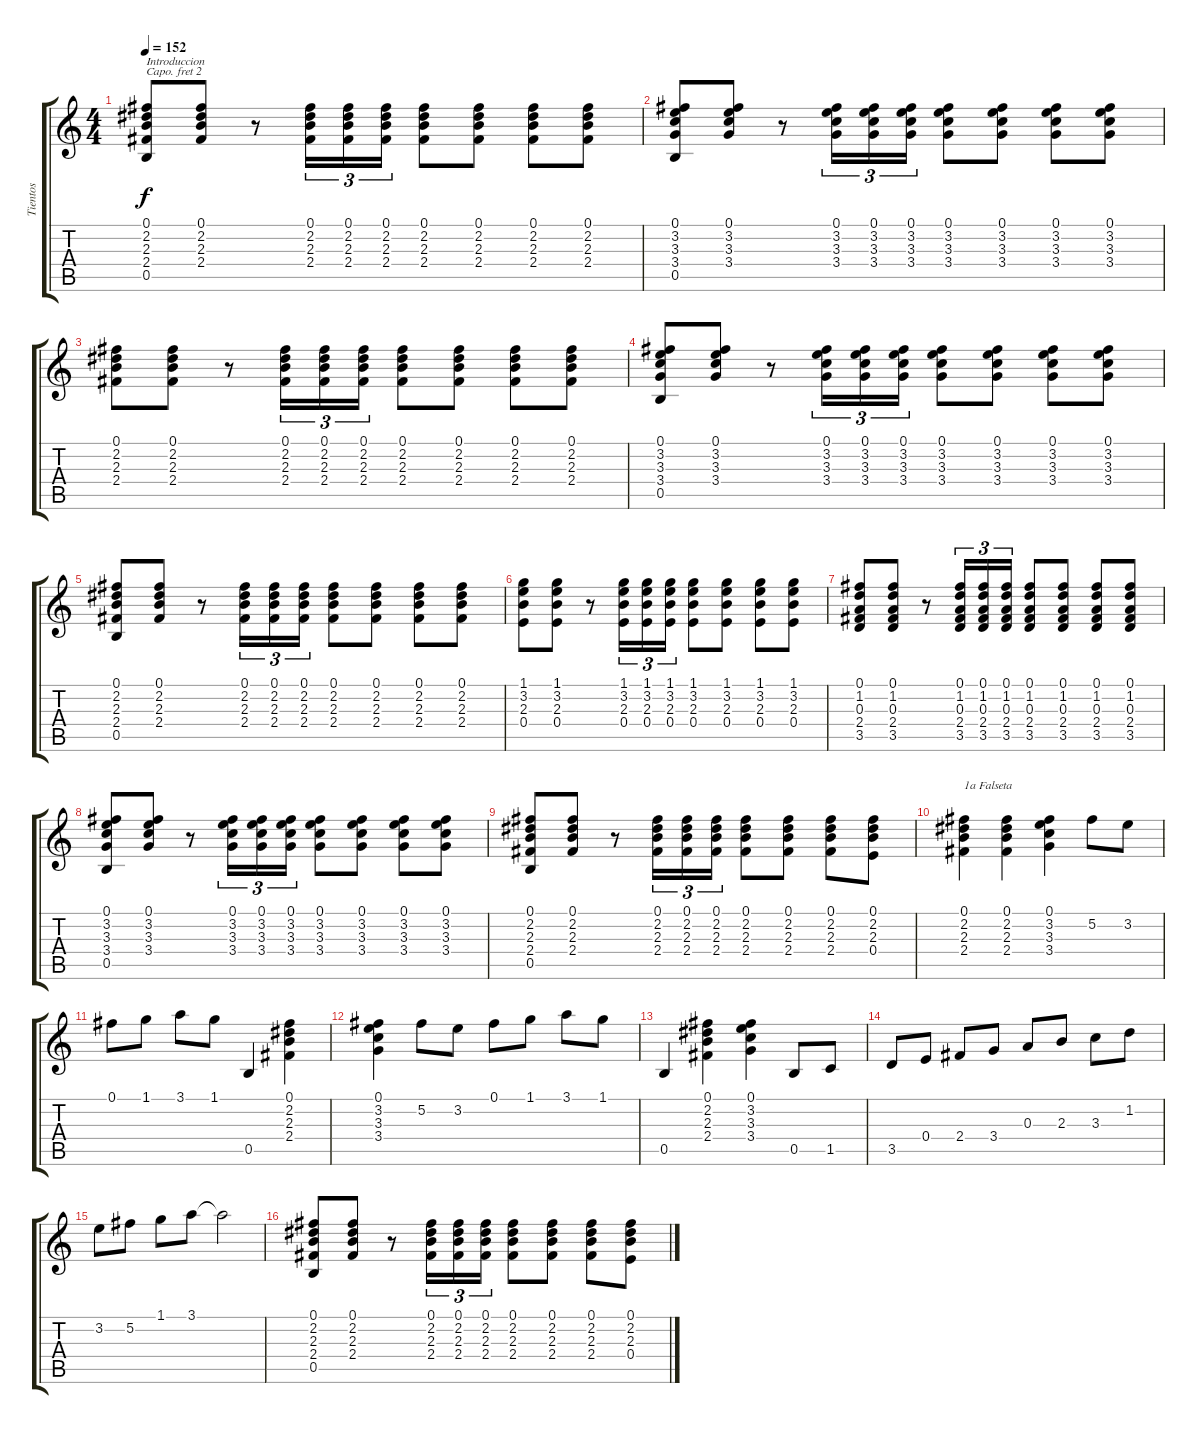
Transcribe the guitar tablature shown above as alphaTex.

\track ("Tientos" "Tientos") {instrument acousticguitarnylon}
\staff {score tabs}
\capo 2
\tuning (E4 B3 G3 D3 A2 E2) {hide}
\ts (4 4)
\tempo 152
\clef g2
\ks c
(0.1 2.2 2.3 2.4 0.5).8{txt "Introduccion" dy f instrument acousticguitarnylon} (0.1 2.2 2.3 2.4).8 r.8 (0.1 2.2 2.3 2.4).16{tu (3 2)} (0.1 2.2 2.3 2.4).16{tu (3 2)} (0.1 2.2 2.3 2.4).16{tu (3 2)} (0.1 2.2 2.3 2.4).8 (0.1 2.2 2.3 2.4).8 (0.1 2.2 2.3 2.4).8 (0.1 2.2 2.3 2.4).8 |
(0.1 3.2 3.3 3.4 0.5).8 (0.1 3.2 3.3 3.4).8 r.8 (0.1 3.2 3.3 3.4).16{tu (3 2)} (0.1 3.2 3.3 3.4).16{tu (3 2)} (0.1 3.2 3.3 3.4).16{tu (3 2)} (0.1 3.2 3.3 3.4).8 (0.1 3.2 3.3 3.4).8 (0.1 3.2 3.3 3.4).8 (0.1 3.2 3.3 3.4).8 |
(0.1 2.2 2.3 2.4).8 (0.1 2.2 2.3 2.4).8 r.8 (0.1 2.2 2.3 2.4).16{tu (3 2)} (0.1 2.2 2.3 2.4).16{tu (3 2)} (0.1 2.2 2.3 2.4).16{tu (3 2)} (0.1 2.2 2.3 2.4).8 (0.1 2.2 2.3 2.4).8 (0.1 2.2 2.3 2.4).8 (0.1 2.2 2.3 2.4).8 |
(0.1 3.2 3.3 3.4 0.5).8 (0.1 3.2 3.3 3.4).8 r.8 (0.1 3.2 3.3 3.4).16{tu (3 2)} (0.1 3.2 3.3 3.4).16{tu (3 2)} (0.1 3.2 3.3 3.4).16{tu (3 2)} (0.1 3.2 3.3 3.4).8 (0.1 3.2 3.3 3.4).8 (0.1 3.2 3.3 3.4).8 (0.1 3.2 3.3 3.4).8 |
(0.1 2.2 2.3 2.4 0.5).8 (0.1 2.2 2.3 2.4).8 r.8 (0.1 2.2 2.3 2.4).16{tu (3 2)} (0.1 2.2 2.3 2.4).16{tu (3 2)} (0.1 2.2 2.3 2.4).16{tu (3 2)} (0.1 2.2 2.3 2.4).8 (0.1 2.2 2.3 2.4).8 (0.1 2.2 2.3 2.4).8 (0.1 2.2 2.3 2.4).8 |
(1.1 3.2 2.3 0.4).8 (1.1 3.2 2.3 0.4).8 r.8 (1.1 3.2 2.3 0.4).16{tu (3 2)} (1.1 3.2 2.3 0.4).16{tu (3 2)} (1.1 3.2 2.3 0.4).16{tu (3 2)} (1.1 3.2 2.3 0.4).8 (1.1 3.2 2.3 0.4).8 (1.1 3.2 2.3 0.4).8 (1.1 3.2 2.3 0.4).8 |
(0.1 1.2 0.3 2.4 3.5).8 (0.1 1.2 0.3 2.4 3.5).8 r.8 (0.1 1.2 0.3 2.4 3.5).16{tu (3 2)} (0.1 1.2 0.3 2.4 3.5).16{tu (3 2)} (0.1 1.2 0.3 2.4 3.5).16{tu (3 2)} (0.1 1.2 0.3 2.4 3.5).8 (0.1 1.2 0.3 2.4 3.5).8 (0.1 1.2 0.3 2.4 3.5).8 (0.1 1.2 0.3 2.4 3.5).8 |
(0.1 3.2 3.3 3.4 0.5).8 (0.1 3.2 3.3 3.4).8 r.8 (0.1 3.2 3.3 3.4).16{tu (3 2)} (0.1 3.2 3.3 3.4).16{tu (3 2)} (0.1 3.2 3.3 3.4).16{tu (3 2)} (0.1 3.2 3.3 3.4).8 (0.1 3.2 3.3 3.4).8 (0.1 3.2 3.3 3.4).8 (0.1 3.2 3.3 3.4).8 |
(0.1 2.2 2.3 2.4 0.5).8 (0.1 2.2 2.3 2.4).8 r.8 (0.1 2.2 2.3 2.4).16{tu (3 2)} (0.1 2.2 2.3 2.4).16{tu (3 2)} (0.1 2.2 2.3 2.4).16{tu (3 2)} (0.1 2.2 2.3 2.4).8 (0.1 2.2 2.3 2.4).8 (0.1 2.2 2.3 2.4).8 (0.1 2.2 2.3 0.4).8 |
(0.1 2.2 2.3 2.4).4{txt "1a Falseta"} (0.1 2.2 2.3 2.4).4 (0.1 3.2 3.3 3.4).4 5.2.8 3.2.8 |
0.1.8 1.1.8 3.1.8 1.1.8 0.5.4 (0.1 2.2 2.3 2.4).4 |
(0.1 3.2 3.3 3.4).4 5.2.8 3.2.8 0.1.8 1.1.8 3.1.8 1.1.8 |
0.5.4 (0.1 2.2 2.3 2.4).4 (0.1 3.2 3.3 3.4).4 0.5.8 1.5.8 |
3.5.8 0.4.8 2.4.8 3.4.8 0.3.8 2.3.8 3.3.8 1.2.8 |
3.2.8 5.2.8 1.1.8 3.1.8 3.1{t}.2 |
(0.1 2.2 2.3 2.4 0.5).8 (0.1 2.2 2.3 2.4).8 r.8 (0.1 2.2 2.3 2.4).16{tu (3 2)} (0.1 2.2 2.3 2.4).16{tu (3 2)} (0.1 2.2 2.3 2.4).16{tu (3 2)} (0.1 2.2 2.3 2.4).8 (0.1 2.2 2.3 2.4).8 (0.1 2.2 2.3 2.4).8 (0.1 2.2 2.3 0.4).8
